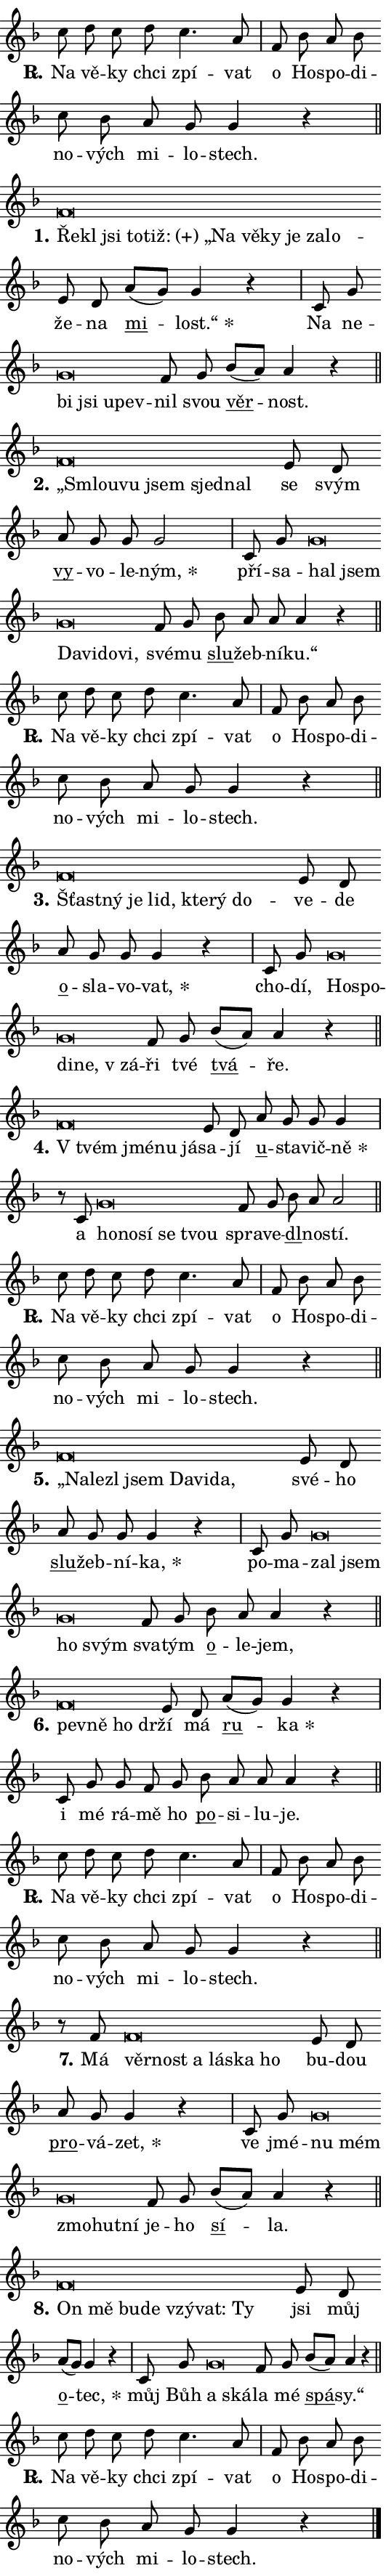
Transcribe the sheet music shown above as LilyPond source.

\version "2.24.0"
\header { tagline = "" }
\paper {
  indent = 0\cm
  top-margin = 0\cm
  right-margin = 0.13\cm % to fit lyric hyphens
  bottom-margin = 0\cm
  left-margin = 0\cm
  paper-width = 9\cm
  page-breaking = #ly:one-page-breaking
  system-system-spacing.basic-distance = #11
  score-system-spacing.basic-distance = #11
  ragged-last = ##f
}


%% Author: Thomas Morley
%% https://lists.gnu.org/archive/html/lilypond-user/2020-05/msg00002.html
#(define (line-position grob)
"Returns position of @var[grob} in current system:
   @code{'start}, if at first time-step
   @code{'end}, if at last time-step
   @code{'middle} otherwise
"
  (let* ((col (ly:item-get-column grob))
         (ln (ly:grob-object col 'left-neighbor))
         (rn (ly:grob-object col 'right-neighbor))
         (col-to-check-left (if (ly:grob? ln) ln col))
         (col-to-check-right (if (ly:grob? rn) rn col))
         (break-dir-left
           (and
             (ly:grob-property col-to-check-left 'non-musical #f)
             (ly:item-break-dir col-to-check-left)))
         (break-dir-right
           (and
             (ly:grob-property col-to-check-right 'non-musical #f)
             (ly:item-break-dir col-to-check-right))))
        (cond ((eqv? 1 break-dir-left) 'start)
              ((eqv? -1 break-dir-right) 'end)
              (else 'middle))))

#(define (tranparent-at-line-position vctor)
  (lambda (grob)
  "Relying on @code{line-position} select the relevant enry from @var{vctor}.
Used to determine transparency,"
    (case (line-position grob)
      ((end) (not (vector-ref vctor 0)))
      ((middle) (not (vector-ref vctor 1)))
      ((start) (not (vector-ref vctor 2))))))

noteHeadBreakVisibility =
#(define-music-function (break-visibility)(vector?)
"Makes @code{NoteHead}s transparent relying on @var{break-visibility}"
#{
  \override NoteHead.transparent =
    #(tranparent-at-line-position break-visibility)
#})

#(define delete-ledgers-for-transparent-note-heads
  (lambda (grob)
    "Reads whether a @code{NoteHead} is transparent.
If so this @code{NoteHead} is removed from @code{'note-heads} from
@var{grob}, which is supposed to be @code{LedgerLineSpanner}.
As a result ledgers are not printed for this @code{NoteHead}"
    (let* ((nhds-array (ly:grob-object grob 'note-heads))
           (nhds-list
             (if (ly:grob-array? nhds-array)
                 (ly:grob-array->list nhds-array)
                 '()))
           ;; Relies on the transparent-property being done before
           ;; Staff.LedgerLineSpanner.after-line-breaking is executed.
           ;; This is fragile ...
           (to-keep
             (remove
               (lambda (nhd)
                 (ly:grob-property nhd 'transparent #f))
               nhds-list)))
      ;; TODO find a better method to iterate over grob-arrays, similiar
      ;; to filter/remove etc for lists
      ;; For now rebuilt from scratch
      (set! (ly:grob-object grob 'note-heads)  '())
      (for-each
        (lambda (nhd)
          (ly:pointer-group-interface::add-grob grob 'note-heads nhd))
        to-keep))))

squashNotes = {
  \override NoteHead.X-extent = #'(-0.2 . 0.2)
  \override NoteHead.Y-extent = #'(-0.75 . 0)
  \override NoteHead.stencil =
    #(lambda (grob)
       (let ((pos (ly:grob-property grob 'staff-position)))
         (begin
           (if (< pos -7) (display "ERROR: Lower brevis then expected\n") (display ""))
           (if (<= pos -6) ly:text-interface::print ly:note-head::print))))
}
unSquashNotes = {
  \revert NoteHead.X-extent
  \revert NoteHead.Y-extent
  \revert NoteHead.stencil
}

hideNotes = \noteHeadBreakVisibility #begin-of-line-visible
unHideNotes = \noteHeadBreakVisibility #all-visible

% work-around for resetting accidentals
% https://lilypond.org/doc/v2.23/Documentation/notation/displaying-rhythms#unmetered-music
cadenzaMeasure = {
  \cadenzaOff
  \partial 1024 s1024
  \cadenzaOn
}

#(define-markup-command (accent layout props text) (markup?)
  "Underline accented syllable"
  (interpret-markup layout props
    #{\markup \override #'(offset . 4.3) \underline { #text }#}))

responsum = \markup \concat {
  "R" \hspace #-1.05 \path #0.1 #'((moveto 0 0.07) (lineto 0.9 0.8)) \hspace #0.05 "."
}

spaceSize = #0.6828661417322834 % exact space size for TeX Gyre Schola

\layout {
  \context {
    \Staff
    \remove "Time_signature_engraver"
    \override LedgerLineSpanner.after-line-breaking = #delete-ledgers-for-transparent-note-heads
  }
  \context {
    \Lyrics {
      \override LyricSpace.minimum-distance = \spaceSize
      \override LyricText.font-name = #"TeX Gyre Schola"
      \override LyricText.font-size = 1
      \override StanzaNumber.font-name = #"TeX Gyre Schola Bold"
      \override StanzaNumber.font-size = 1
    }
  }
  \context {
    \Score 
    \override NoteHead.text =
      #(lambda (grob) 
        (let ((pos (ly:grob-property grob 'staff-position)))
          #{\markup {
            \combine
              \halign #-0.55 \raise #(if (= pos -6) 0 0.5) \override #'(thickness . 2) \draw-line #'(3.2 . 0)
              \musicglyph "noteheads.sM1"
          }#}))
  }
}

% magnetic-lyrics.ily
%
%   written by
%     Jean Abou Samra <jean@abou-samra.fr>
%     Werner Lemberg <wl@gnu.org>
%
%   adapted by
%     Jiri Hon <jiri.hon@gmail.com>
%
% Version 2022-Apr-15

% https://www.mail-archive.com/lilypond-user@gnu.org/msg149350.html

#(define (Left_hyphen_pointer_engraver context)
   "Collect syllable-hyphen-syllable occurrences in lyrics and store
them in properties.  This engraver only looks to the left.  For
example, if the lyrics input is @code{foo -- bar}, it does the
following.

@itemize @bullet
@item
Set the @code{text} property of the @code{LyricHyphen} grob between
@q{foo} and @q{bar} to @code{foo}.

@item
Set the @code{left-hyphen} property of the @code{LyricText} grob with
text @q{foo} to the @code{LyricHyphen} grob between @q{foo} and
@q{bar}.
@end itemize

Use this auxiliary engraver in combination with the
@code{lyric-@/text::@/apply-@/magnetic-@/offset!} hook."
   (let ((hyphen #f)
         (text #f))
     (make-engraver
      (acknowledgers
       ((lyric-syllable-interface engraver grob source-engraver)
        (set! text grob)))
      (end-acknowledgers
       ((lyric-hyphen-interface engraver grob source-engraver)
        ;(when (not (grob::has-interface grob 'lyric-space-interface))
          (set! hyphen grob)));)
      ((stop-translation-timestep engraver)
       (when (and text hyphen)
         (ly:grob-set-object! text 'left-hyphen hyphen))
       (set! text #f)
       (set! hyphen #f)))))

#(define (lyric-text::apply-magnetic-offset! grob)
   "If the space between two syllables is less than the value in
property @code{LyricText@/.details@/.squash-threshold}, move the right
syllable to the left so that it gets concatenated with the left
syllable.

Use this function as a hook for
@code{LyricText@/.after-@/line-@/breaking} if the
@code{Left_@/hyphen_@/pointer_@/engraver} is active."
   (let ((hyphen (ly:grob-object grob 'left-hyphen #f)))
     (when hyphen
       (let ((left-text (ly:spanner-bound hyphen LEFT)))
         (when (grob::has-interface left-text 'lyric-syllable-interface)
           (let* ((common (ly:grob-common-refpoint grob left-text X))
                  (this-x-ext (ly:grob-extent grob common X))
                  (left-x-ext
                   (begin
                     ;; Trigger magnetism for left-text.
                     (ly:grob-property left-text 'after-line-breaking)
                     (ly:grob-extent left-text common X)))
                  ;; `delta` is the gap width between two syllables.
                  (delta (- (interval-start this-x-ext)
                            (interval-end left-x-ext)))
                  (details (ly:grob-property grob 'details))
                  (threshold (assoc-get 'squash-threshold details 0.2)))
             (when (< delta threshold)
               (let* (;; We have to manipulate the input text so that
                      ;; ligatures crossing syllable boundaries are not
                      ;; disabled.  For languages based on the Latin
                      ;; script this is essentially a beautification.
                      ;; However, for non-Western scripts it can be a
                      ;; necessity.
                      (lt (ly:grob-property left-text 'text))
                      (rt (ly:grob-property grob 'text))
                      (is-space (grob::has-interface hyphen 'lyric-space-interface))
                      (space (if is-space " " ""))
                      (extra-delta (if is-space spaceSize 0))
                      ;; Append new syllable.
                      (ltrt-space (if (and (string? lt) (string? rt))
                                (string-append lt space rt)
                                (make-concat-markup (list lt space rt))))
                      ;; Right-align `ltrt` to the right side.
                      (ltrt-space-markup (grob-interpret-markup
                               grob
                               (make-translate-markup
                                (cons (interval-length this-x-ext) 0)
                                (make-right-align-markup ltrt-space)))))
                 (begin
                   ;; Don't print `left-text`.
                   (ly:grob-set-property! left-text 'stencil #f)
                   ;; Set text and stencil (which holds all collected
                   ;; syllables so far) and shift it to the left.
                   (ly:grob-set-property! grob 'text ltrt-space)
                   (ly:grob-set-property! grob 'stencil ltrt-space-markup)
                   (ly:grob-translate-axis! grob (- (- delta extra-delta)) X))))))))))


#(define (lyric-hyphen::displace-bounds-first grob)
   ;; Make very sure this callback isn't triggered too early.
   (let ((left (ly:spanner-bound grob LEFT))
         (right (ly:spanner-bound grob RIGHT)))
     (ly:grob-property left 'after-line-breaking)
     (ly:grob-property right 'after-line-breaking)
     (ly:lyric-hyphen::print grob)))

squashThreshold = #0.4

\layout {
  \context {
    \Lyrics
    \consists #Left_hyphen_pointer_engraver
    \override LyricText.after-line-breaking =
      #lyric-text::apply-magnetic-offset!
    \override LyricHyphen.stencil = #lyric-hyphen::displace-bounds-first
    \override LyricText.details.squash-threshold = \squashThreshold
    \override LyricHyphen.minimum-distance = 0
    \override LyricHyphen.minimum-length = \squashThreshold
  }
}

squashText = \override LyricText.details.squash-threshold = 9999
unSquashText = \override LyricText.details.squash-threshold = \squashThreshold

leftText = \override LyricText.self-alignment-X = #LEFT
unLeftText = \revert LyricText.self-alignment-X

starOffset = #(lambda (grob) 
                (let ((x_offset (ly:self-alignment-interface::aligned-on-x-parent grob)))
                  (if (= x_offset 0) 0 (+ x_offset 1.2))))

star = #(define-music-function (syllable)(string?)
"Append star separator at the end of a syllable"
#{
  \once \override LyricText.X-offset = #starOffset
  \lyricmode { \markup {
    #syllable
    \override #'((font-name . "TeX Gyre Schola Bold")) \hspace #0.2 \lower #0.65 \larger "*"
  } }
#})

starAccent = #(define-music-function (syllable)(string?)
"Append star separator at the end of a syllable and make accent"
#{
  \once \override LyricText.X-offset = #starOffset
  \lyricmode { \markup {
    \accent #syllable
    \override #'((font-name . "TeX Gyre Schola Bold")) \hspace #0.2 \lower #0.65 \larger "*"
  } }
#})

breath = #(define-music-function (syllable)(string?)
"Append breathing indicator at the end of a syllable"
#{
  \lyricmode { \markup { #syllable "+" } }
#})

optionalBreath = #(define-music-function (syllable)(string?)
"Append optional breathing indicator at the end of a syllable"
#{
  \lyricmode { \markup { #syllable "(+)" } }
#})


\score {
    <<
        \new Voice = "melody" { \cadenzaOn \key f \major \relative { c''8 d c d c4. a8 \cadenzaMeasure \bar "|" f bes a bes \bar "" c bes \bar "" a g g4 r \cadenzaMeasure \bar "||" \break } }
        \new Lyrics \lyricsto "melody" { \lyricmode { \set stanza = \responsum
Na vě -- ky chci zpí -- vat o Ho -- spo -- di -- no -- vých mi -- lo -- stech. } }
    >>
    \layout {}
}

\score {
    <<
        \new Voice = "melody" { \cadenzaOn \key f \major \relative { \squashNotes f'\breve*1/16 \hideNotes \breve*1/16 \bar "" \breve*1/16 \bar "" \breve*1/16 \bar "" \breve*1/16 \bar "" \breve*1/16 \bar "" \breve*1/16 \bar "" \breve*1/16 \bar "" \breve*1/16 \bar "" \breve*1/16 \breve*1/16 \bar "" \unHideNotes \unSquashNotes e8 d \bar "" a'[( g)] g4 r \cadenzaMeasure \bar "|" c,8 g' \bar "" \squashNotes g\breve*1/16 \hideNotes \breve*1/16 \bar "" \breve*1/16 \breve*1/16 \bar "" \unHideNotes \unSquashNotes f8 g \bar "" bes[( a)] a4 r \cadenzaMeasure \bar "||" \break } }
        \new Lyrics \lyricsto "melody" { \lyricmode { \set stanza = "1."
\leftText Ře -- \squashText kl jsi to -- \optionalBreath tiž: „Na vě -- ky je za -- lo -- \unLeftText \unSquashText že -- na \markup \accent mi -- \star lost.“ Na ne -- \leftText bi \squashText jsi u -- pev -- \unLeftText \unSquashText nil svou \markup \accent věr -- nost. } }
    >>
    \layout {}
}

\score {
    <<
        \new Voice = "melody" { \cadenzaOn \key f \major \relative { \squashNotes f'\breve*1/16 \hideNotes \breve*1/16 \bar "" \breve*1/16 \bar "" \breve*1/16 \breve*1/16 \bar "" \unHideNotes \unSquashNotes e8 d \bar "" a' g g g2 \cadenzaMeasure \bar "|" c,8 g' \bar "" \squashNotes g\breve*1/16 \hideNotes \breve*1/16 \bar "" \breve*1/16 \bar "" \breve*1/16 \bar "" \breve*1/16 \breve*1/16 \bar "" \unHideNotes \unSquashNotes f8 g \bar "" bes a a a4 r \cadenzaMeasure \bar "||" \break } }
        \new Lyrics \lyricsto "melody" { \lyricmode { \set stanza = "2."
\leftText „Smlou -- \squashText vu jsem sjed -- nal \unLeftText \unSquashText se svým \markup \accent vy -- vo -- le -- \star ným, pří -- sa -- \leftText hal \squashText jsem Da -- vi -- do -- vi, \unLeftText \unSquashText své -- mu \markup \accent slu -- žeb -- ní -- ku.“ } }
    >>
    \layout {}
}

\score {
    <<
        \new Voice = "melody" { \cadenzaOn \key f \major \relative { c''8 d c d c4. a8 \cadenzaMeasure \bar "|" f bes a bes \bar "" c bes \bar "" a g g4 r \cadenzaMeasure \bar "||" \break } }
        \new Lyrics \lyricsto "melody" { \lyricmode { \set stanza = \responsum
Na vě -- ky chci zpí -- vat o Ho -- spo -- di -- no -- vých mi -- lo -- stech. } }
    >>
    \layout {}
}

\score {
    <<
        \new Voice = "melody" { \cadenzaOn \key f \major \relative { \squashNotes f'\breve*1/16 \hideNotes \breve*1/16 \bar "" \breve*1/16 \bar "" \breve*1/16 \bar "" \breve*1/16 \bar "" \breve*1/16 \breve*1/16 \bar "" \unHideNotes \unSquashNotes e8 d \bar "" a' g g g4 r \cadenzaMeasure \bar "|" c,8 g' \bar "" \squashNotes g\breve*1/16 \hideNotes \breve*1/16 \bar "" \breve*1/16 \bar "" \breve*1/16 \breve*1/16 \bar "" \unHideNotes \unSquashNotes f8 g \bar "" bes[( a)] a4 r \cadenzaMeasure \bar "||" \break } }
        \new Lyrics \lyricsto "melody" { \lyricmode { \set stanza = "3."
\leftText Šťast -- \squashText ný je lid, kte -- rý do -- \unLeftText \unSquashText ve -- de \markup \accent o -- sla -- vo -- \star vat, cho -- dí, \leftText Ho -- \squashText spo -- di -- ne, "v zá" -- \unLeftText \unSquashText ři tvé \markup \accent tvá -- ře. } }
    >>
    \layout {}
}

\score {
    <<
        \new Voice = "melody" { \cadenzaOn \key f \major \relative { \squashNotes f'\breve*1/16 \hideNotes \breve*1/16 \bar "" \breve*1/16 \breve*1/16 \bar "" \unHideNotes \unSquashNotes e8 d \bar "" a' g g g4 \cadenzaMeasure \bar "|" r8 c,8 \squashNotes g'\breve*1/16 \hideNotes \breve*1/16 \bar "" \breve*1/16 \bar "" \breve*1/16 \breve*1/16 \bar "" \unHideNotes \unSquashNotes f8 g \bar "" bes a a2 \cadenzaMeasure \bar "||" \break } }
        \new Lyrics \lyricsto "melody" { \lyricmode { \set stanza = "4."
\leftText "V tvém" \squashText jmé -- nu já -- \unLeftText \unSquashText sa -- jí \markup \accent u -- sta -- vič -- \star ně a \leftText ho -- \squashText no -- sí se tvou \unLeftText \unSquashText spra -- ve -- \markup \accent dl -- no -- stí. } }
    >>
    \layout {}
}

\score {
    <<
        \new Voice = "melody" { \cadenzaOn \key f \major \relative { c''8 d c d c4. a8 \cadenzaMeasure \bar "|" f bes a bes \bar "" c bes \bar "" a g g4 r \cadenzaMeasure \bar "||" \break } }
        \new Lyrics \lyricsto "melody" { \lyricmode { \set stanza = \responsum
Na vě -- ky chci zpí -- vat o Ho -- spo -- di -- no -- vých mi -- lo -- stech. } }
    >>
    \layout {}
}

\score {
    <<
        \new Voice = "melody" { \cadenzaOn \key f \major \relative { \squashNotes f'\breve*1/16 \hideNotes \breve*1/16 \bar "" \breve*1/16 \bar "" \breve*1/16 \bar "" \breve*1/16 \bar "" \breve*1/16 \breve*1/16 \bar "" \unHideNotes \unSquashNotes e8 d \bar "" a' g g g4 r \cadenzaMeasure \bar "|" c,8 g' \bar "" \squashNotes g\breve*1/16 \hideNotes \breve*1/16 \bar "" \breve*1/16 \breve*1/16 \bar "" \unHideNotes \unSquashNotes f8 g \bar "" bes a a4 r \cadenzaMeasure \bar "||" \break } }
        \new Lyrics \lyricsto "melody" { \lyricmode { \set stanza = "5."
\leftText „Na -- \squashText le -- zl jsem Da -- vi -- da, \unLeftText \unSquashText své -- ho \markup \accent slu -- žeb -- ní -- \star ka, po -- ma -- \leftText zal \squashText jsem ho svým \unLeftText \unSquashText sva -- tým \markup \accent o -- le -- jem, } }
    >>
    \layout {}
}

\score {
    <<
        \new Voice = "melody" { \cadenzaOn \key f \major \relative { \squashNotes f'\breve*1/16 \hideNotes \breve*1/16 \bar "" \breve*1/16 \breve*1/16 \bar "" \unHideNotes \unSquashNotes e8 d \bar "" a'[( g)] g4 r \cadenzaMeasure \bar "|" c,8 g' \bar "" g f8 g \bar "" bes a a a4 r \cadenzaMeasure \bar "||" \break } }
        \new Lyrics \lyricsto "melody" { \lyricmode { \set stanza = "6."
\leftText pev -- \squashText ně ho dr -- \unLeftText \unSquashText ží má \markup \accent ru -- \star ka i mé rá -- mě ho \markup \accent po -- si -- lu -- je. } }
    >>
    \layout {}
}

\score {
    <<
        \new Voice = "melody" { \cadenzaOn \key f \major \relative { c''8 d c d c4. a8 \cadenzaMeasure \bar "|" f bes a bes \bar "" c bes \bar "" a g g4 r \cadenzaMeasure \bar "||" \break } }
        \new Lyrics \lyricsto "melody" { \lyricmode { \set stanza = \responsum
Na vě -- ky chci zpí -- vat o Ho -- spo -- di -- no -- vých mi -- lo -- stech. } }
    >>
    \layout {}
}

\score {
    <<
        \new Voice = "melody" { \cadenzaOn \key f \major \relative { r8 f'8 \squashNotes f\breve*1/16 \hideNotes \breve*1/16 \bar "" \breve*1/16 \bar "" \breve*1/16 \bar "" \breve*1/16 \breve*1/16 \bar "" \unHideNotes \unSquashNotes e8 d \bar "" a' g g4 r \cadenzaMeasure \bar "|" c,8 g' \bar "" \squashNotes g\breve*1/16 \hideNotes \breve*1/16 \bar "" \breve*1/16 \bar "" \breve*1/16 \breve*1/16 \bar "" \unHideNotes \unSquashNotes f8 g \bar "" bes[( a)] a4 r \cadenzaMeasure \bar "||" \break } }
        \new Lyrics \lyricsto "melody" { \lyricmode { \set stanza = "7."
Má \leftText věr -- \squashText nost a lá -- ska ho \unLeftText \unSquashText bu -- dou \markup \accent pro -- vá -- \star zet, ve jmé -- \leftText nu \squashText mém zmo -- hut -- ní \unLeftText \unSquashText je -- ho \markup \accent sí -- la. } }
    >>
    \layout {}
}

\score {
    <<
        \new Voice = "melody" { \cadenzaOn \key f \major \relative { \squashNotes f'\breve*1/16 \hideNotes \breve*1/16 \bar "" \breve*1/16 \bar "" \breve*1/16 \bar "" \breve*1/16 \bar "" \breve*1/16 \breve*1/16 \bar "" \unHideNotes \unSquashNotes e8 d \bar "" a'[( g)] g4 r \cadenzaMeasure \bar "|" c,8 g' \bar "" \squashNotes g\breve*1/16 \hideNotes \breve*1/16 \bar "" \unHideNotes \unSquashNotes f8 g \bar "" bes[( a)] a4 r \cadenzaMeasure \bar "||" \break } }
        \new Lyrics \lyricsto "melody" { \lyricmode { \set stanza = "8."
\leftText On \squashText mě bu -- de vzý -- vat: Ty \unLeftText \unSquashText jsi můj \markup \accent o -- \star tec, můj Bůh \leftText a \squashText ská -- \unLeftText \unSquashText la mé \markup \accent spá -- sy.“ } }
    >>
    \layout {}
}

\score {
    <<
        \new Voice = "melody" { \cadenzaOn \key f \major \relative { c''8 d c d c4. a8 \cadenzaMeasure \bar "|" f bes a bes \bar "" c bes \bar "" a g g4 r \cadenzaMeasure \bar "||" \break } \bar "|." }
        \new Lyrics \lyricsto "melody" { \lyricmode { \set stanza = \responsum
Na vě -- ky chci zpí -- vat o Ho -- spo -- di -- no -- vých mi -- lo -- stech. } }
    >>
    \layout {}
}
